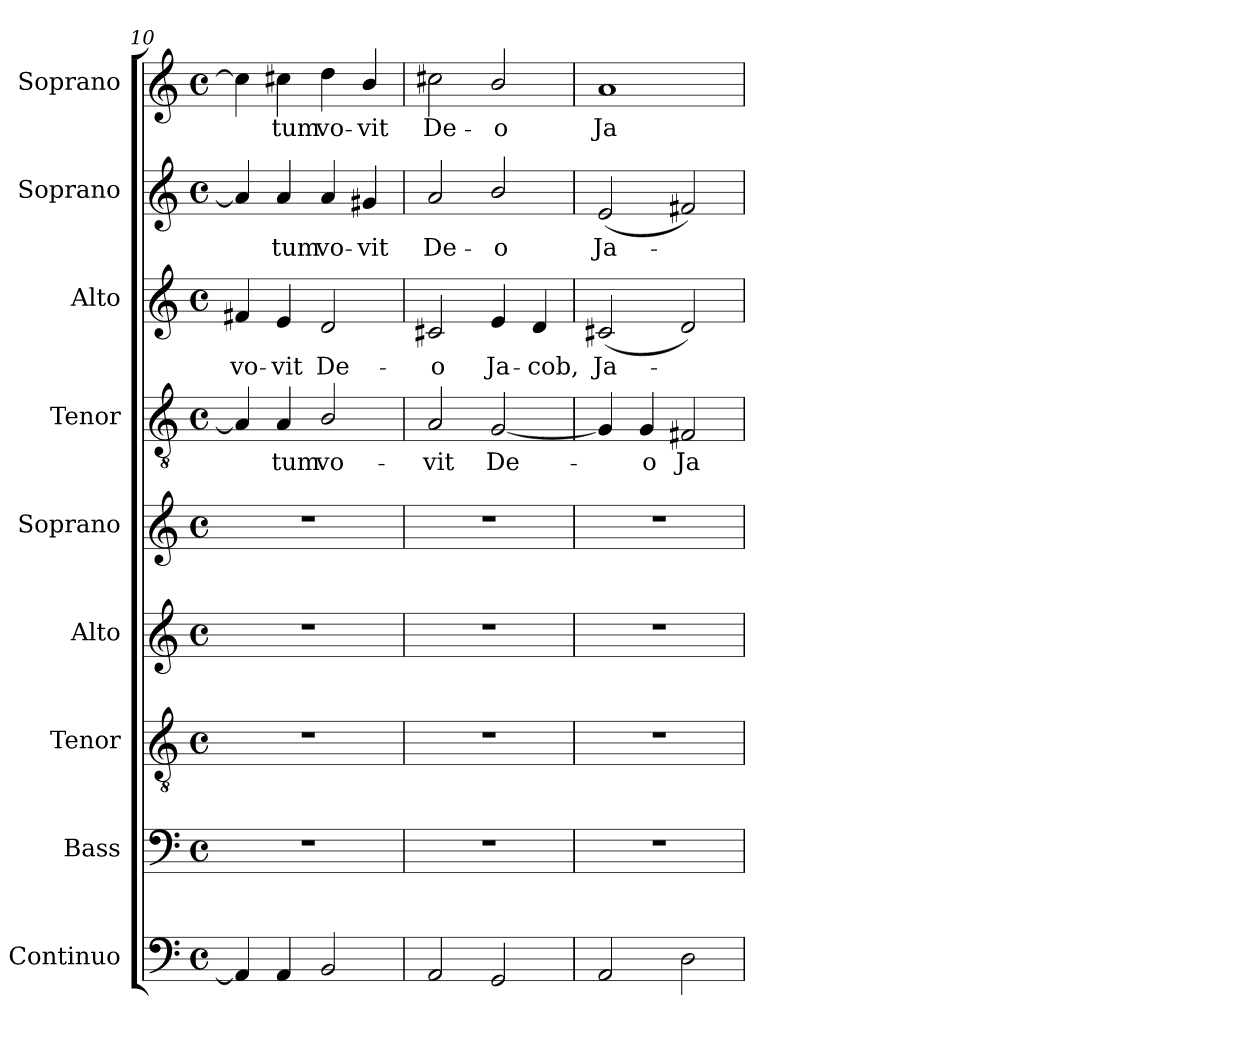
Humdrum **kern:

**kern	**kern	**kern	**kern	**kern	**kern	**text	**kern	**text	**kern	**text	**kern	**text
*part9	*part8	*part7	*part6	*part5	*part4	*part4	*part3	*part3	*part2	*part2	*part1	*part1
*staff9	*staff8	*staff7	*staff6	*staff5	*staff4	*staff4	*staff3	*staff3	*staff2	*staff2	*staff1	*staff1
*I"Continuo	*I"Bass	*I"Tenor	*I"Alto	*I"Soprano	*I"Tenor	*	*I"Alto	*	*I"Soprano	*	*I"Soprano	*
*I'Cont.	*I'B.	*I'T.	*I'A.	*I'S.	*I'T.	*	*I'A.	*	*I'S.	*	*I'S.	*
*clefF4	*clefF4	*clefGv2	*clefG2	*clefG2	*clefGv2	*	*clefG2	*	*clefG2	*	*clefG2	*
*	*	*ITrd7c12	*	*	*ITrd7c12	*	*	*	*	*	*	*
*k[]	*k[]	*k[]	*k[]	*k[]	*k[]	*	*k[]	*	*k[]	*	*k[]	*
*C:	*C:	*C:	*C:	*C:	*C:	*	*C:	*	*C:	*	*C:	*
*M4/4	*M4/4	*M4/4	*M4/4	*M4/4	*M4/4	*	*M4/4	*	*M4/4	*	*M4/4	*
*met(c)	*met(c)	*met(c)	*met(c)	*met(c)	*met(c)	*	*met(c)	*	*met(c)	*	*met(c)	*
=10	=10	=10	=10	=10	=10	=10	=10	=10	=10	=10	=10	=10
!	!	!	!	!	!	!	!	!LO:LY:b:color=#000000	!	!	!	!
4AAi/]	1r	1r	1r	1r	4AAi/]	.	4f#Xi/	vo-	4ai/]	.	4cc#i\]	.
!	!	!	!	!	!	!LO:LY:b:color=#000000	!	!	!	!	!	!
!	!	!	!	!	!	!	!	!LO:LY:b:color=#000000	!	!	!	!
!	!	!	!	!	!	!	!	!	!	!LO:LY:b:color=#000000	!	!
!	!	!	!	!	!	!	!	!	!	!	!	!LO:LY:b:color=#000000
4AAi/	.	.	.	.	4AAi/	-tum	4ei/	-vit	4ai/	-tum	4cc#Xi\	-tum
!	!	!	!	!	!	!LO:LY:b:color=#000000	!	!	!	!	!	!
!	!	!	!	!	!	!	!	!LO:LY:b:color=#000000	!	!	!	!
!	!	!	!	!	!	!	!	!	!	!LO:LY:b:color=#000000	!	!
!	!	!	!	!	!	!	!	!	!	!	!	!LO:LY:b:color=#000000
2BBi/	.	.	.	.	2BBi/	vo-	2di/	De-	4ai/	vo-	4ddi\	vo-
!	!	!	!	!	!	!	!	!	!	!LO:LY:b:color=#000000	!	!
!	!	!	!	!	!	!	!	!	!	!	!	!LO:LY:b:color=#000000
.	.	.	.	.	.	.	.	.	4g#Xi/	-vit	4bi/	-vit
=11	=11	=11	=11	=11	=11	=11	=11	=11	=11	=11	=11	=11
!	!	!	!	!	!	!LO:LY:b:color=#000000	!	!	!	!	!	!
!	!	!	!	!	!	!	!	!LO:LY:b:color=#000000	!	!	!	!
!	!	!	!	!	!	!	!	!	!	!LO:LY:b:color=#000000	!	!
!	!	!	!	!	!	!	!	!	!	!	!	!LO:LY:b:color=#000000
2AAi/	1r	1r	1r	1r	2AAi/	-vit	2c#i/	-o	2ai/	De-	2cc#i\	De-
!	!	!	!	!	!	!LO:LY:b:color=#000000	!	!	!	!	!	!
!	!	!	!	!	!	!	!	!LO:LY:b:color=#000000	!	!	!	!
!	!	!	!	!	!	!	!	!	!	!LO:LY:b:color=#000000	!	!
!	!	!	!	!	!	!	!	!	!	!	!	!LO:LY:b:color=#000000
2GGi/	.	.	.	.	[2GGi/	De-	4ei/	Ja-	2bi/	-o	2bi/	-o
!	!	!	!	!	!	!	!	!LO:LY:b:color=#000000	!	!	!	!
.	.	.	.	.	.	.	4di/	-cob,	.	.	.	.
=12	=12	=12	=12	=12	=12	=12	=12	=12	=12	=12	=12	=12
!	!	!	!	!	!	!	!	!LO:LY:b:color=#000000	!	!	!	!
!	!	!	!	!	!	!	!	!	!	!LO:LY:b:color=#000000	!	!
!	!	!	!	!	!	!	!	!	!	!	!	!LO:LY:b:color=#000000
2AAi/	1r	1r	1r	1r	4GGi/]	.	(2c#Xi/	Ja-	(2ei/	Ja-	1ai	Ja-
!	!	!	!	!	!	!LO:LY:b:color=#000000	!	!	!	!	!	!
.	.	.	.	.	4GGi/	-o	.	.	.	.	.	.
!	!	!	!	!	!	!LO:LY:b:color=#000000	!	!	!	!	!	!
2Di\	.	.	.	.	2FF#Xi/	Ja-	2di/)	.	2f#Xi/)	.	.	.
=	=	=	=	=	=	=	=	=	=	=	=	=
*-	*-	*-	*-	*-	*-	*-	*-	*-	*-	*-	*-	*-
